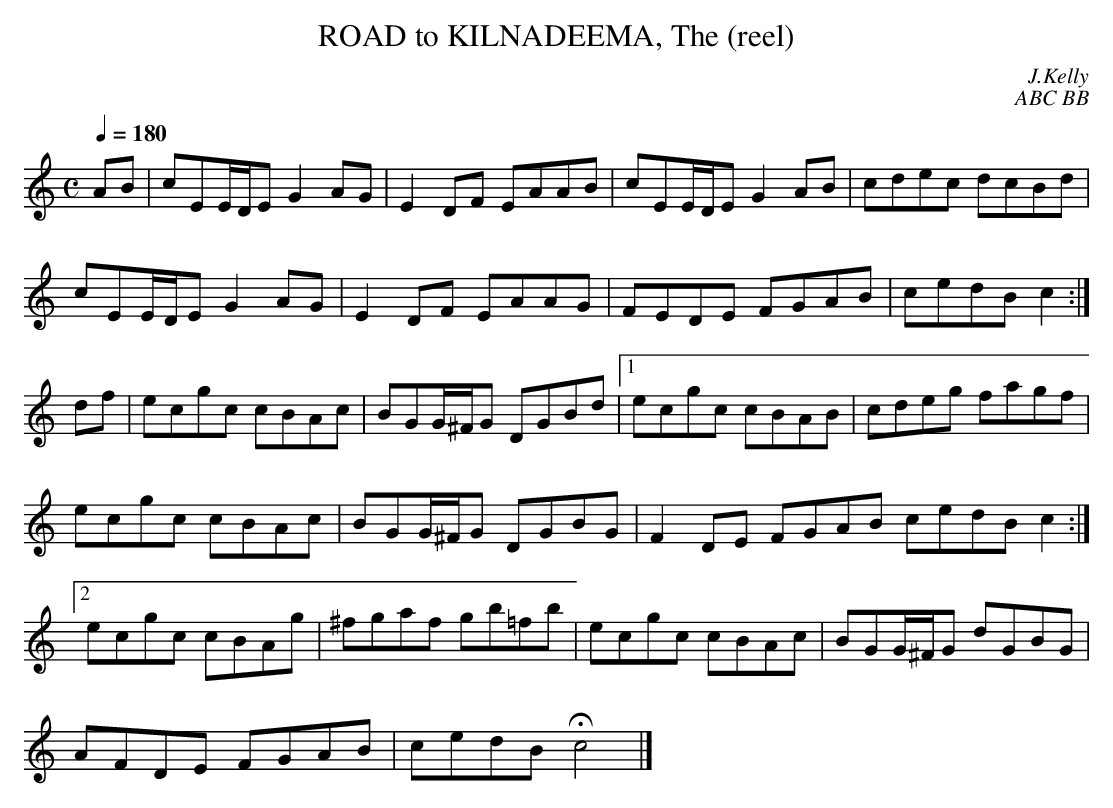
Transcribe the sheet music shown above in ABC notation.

X:1
T:ROAD to KILNADEEMA, The (reel)
C:J.Kelly
C:ABC BB
M:C
L:1/8
Q:1/4=180
K:C
AB|cEE/D/E G2AG|E2DF EAAB|cEE/D/E G2AB|cdec dcBd|
cEE/D/E G2AG|E2DF EAAG|FEDE FGAB|cedB c2:|
df|ecgc cBAc|BGG/^F/G DGBd|1 ecgc cBAB|cdeg fagf|
ecgc cBAc|BGG/^F/G DGBG|F2DE FGAB cedB c2:|
[2 ecgc cBAg|^fgaf gb=fb|ecgc cBAc|BGG/^F/G dGBG|
AFDE FGAB|cedB Hc4|]
